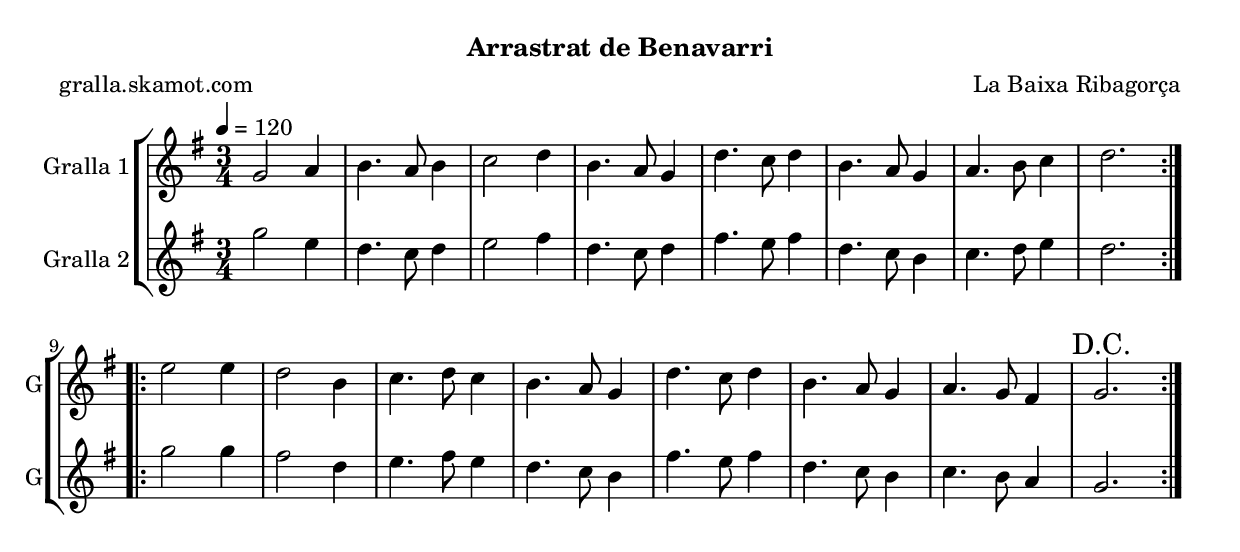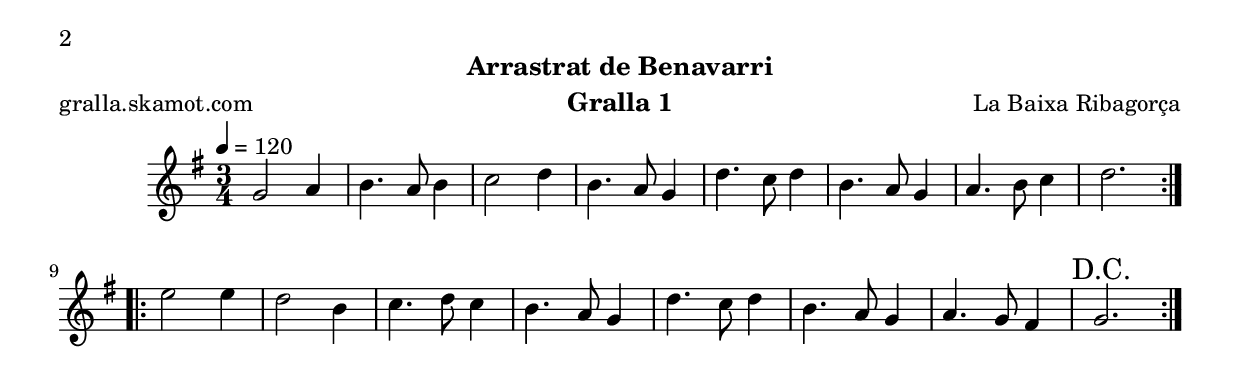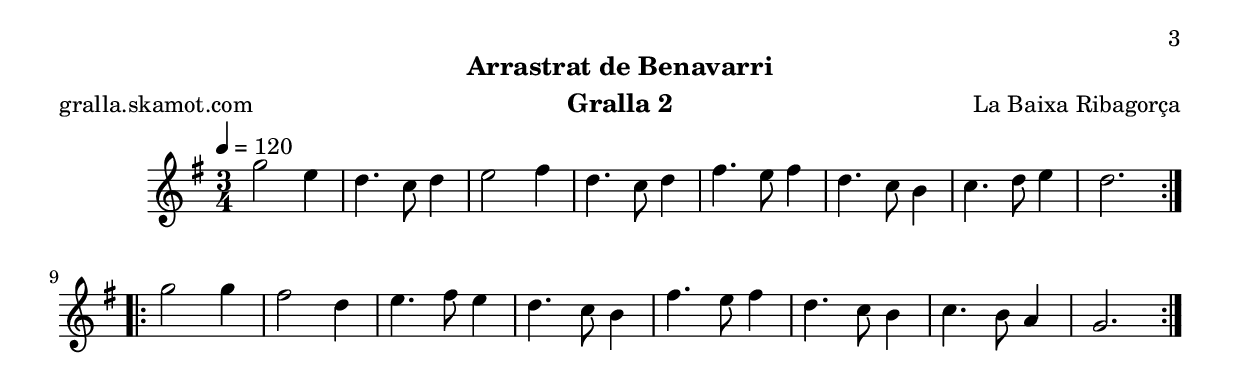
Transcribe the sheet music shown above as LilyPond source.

\version "2.16.2"

\header {
  dedication=""
  title=""
  subtitle="Arrastrat de Benavarri"
  subsubtitle=""
  poet="gralla.skamot.com"
  meter=""
  piece=""
  composer="La Baixa Ribagorça"
  arranger=""
  opus=""
  instrument=""
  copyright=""
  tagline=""
}

liniaroAa =
\relative g'
{
  \tempo 4=120
  \clef treble
  \key g \major
  \time 3/4
  \repeat volta 2 { g2 a4  |
  b4. a8 b4  |
  c2 d4  |
  b4. a8 g4  |
  %05
  d'4. c8 d4  |
  b4. a8 g4  |
  a4. b8 c4  |
  d2.  | }
  \repeat volta 2 { e2 e4  |
  %10
  d2 b4  |
  c4. d8 c4  |
  b4. a8 g4  |
  d'4. c8 d4  |
  b4. a8 g4  |
  %15
  a4. g8 fis4  |
  \mark "D.C." g2.  | }
}

liniaroAb =
\relative g''
{
  \tempo 4=120
  \clef treble
  \key g \major
  \time 3/4
  \repeat volta 2 { g2 e4  |
  d4. c8 d4  |
  e2 fis4  |
  d4. c8 d4  |
  %05
  fis4. e8 fis4  |
  d4. c8 b4  |
  c4. d8 e4  |
  d2.  | }
  \repeat volta 2 { g2 g4  |
  %10
  fis2 d4  |
  e4. fis8 e4  |
  d4. c8 b4  |
  fis'4. e8 fis4  |
  d4. c8 b4  |
  %15
  c4. b8 a4  |
  g2.  | }
}

\bookpart {
  \score {
    \new StaffGroup {
      \override Score.RehearsalMark.self-alignment-X = #LEFT
      <<
        \new Staff \with {instrumentName = #"Gralla 1" shortInstrumentName = #"G"} \liniaroAa
        \new Staff \with {instrumentName = #"Gralla 2" shortInstrumentName = #"G"} \liniaroAb
      >>
    }
    \layout {}
  }
  \score { \unfoldRepeats
    \new StaffGroup {
      \override Score.RehearsalMark.self-alignment-X = #LEFT
      <<
        \new Staff \with {instrumentName = #"Gralla 1" shortInstrumentName = #"G"} \liniaroAa
        \new Staff \with {instrumentName = #"Gralla 2" shortInstrumentName = #"G"} \liniaroAb
      >>
    }
    \midi {
      \set Staff.midiInstrument = "oboe"
      \set DrumStaff.midiInstrument = "drums"
    }
  }
}

\bookpart {
  \header {instrument="Gralla 1"}
  \score {
    \new StaffGroup {
      \override Score.RehearsalMark.self-alignment-X = #LEFT
      <<
        \new Staff \liniaroAa
      >>
    }
    \layout {}
  }
  \score { \unfoldRepeats
    \new StaffGroup {
      \override Score.RehearsalMark.self-alignment-X = #LEFT
      <<
        \new Staff \liniaroAa
      >>
    }
    \midi {
      \set Staff.midiInstrument = "oboe"
      \set DrumStaff.midiInstrument = "drums"
    }
  }
}

\bookpart {
  \header {instrument="Gralla 2"}
  \score {
    \new StaffGroup {
      \override Score.RehearsalMark.self-alignment-X = #LEFT
      <<
        \new Staff \liniaroAb
      >>
    }
    \layout {}
  }
  \score { \unfoldRepeats
    \new StaffGroup {
      \override Score.RehearsalMark.self-alignment-X = #LEFT
      <<
        \new Staff \liniaroAb
      >>
    }
    \midi {
      \set Staff.midiInstrument = "oboe"
      \set DrumStaff.midiInstrument = "drums"
    }
  }
}

